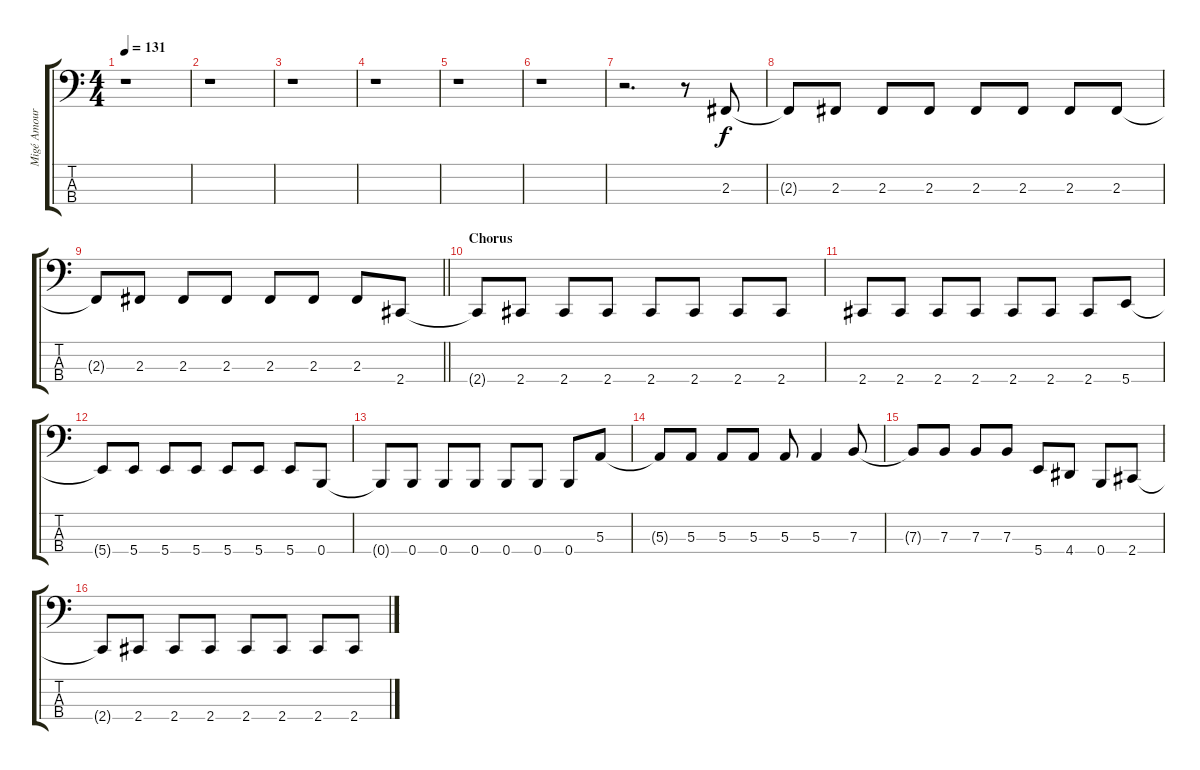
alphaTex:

\track ("Migé Amour (Bass)" "Migé Amour") {instrument electricbassfinger}
\staff {score tabs}
\tuning (D2 A1 E1 B0) {hide}
\ts (4 4)
\tempo 131
\clef f4
\ks c
r.1{dy f} |
r.1 |
r.1 |
r.1 |
r.1 |
r.1 |
r.2{d} r.8 2.3.8 |
2.3{t}.8 2.3.8 2.3.8 2.3.8 2.3.8 2.3.8 2.3.8 2.3.8 |
\barLineRight lightlight
2.3{t}.8 2.3.8 2.3.8 2.3.8 2.3.8 2.3.8 2.3.8 2.4.8 |
\section ("" "Chorus")
2.4{t}.8 2.4.8 2.4.8 2.4.8 2.4.8 2.4.8 2.4.8 2.4.8 |
2.4.8 2.4.8 2.4.8 2.4.8 2.4.8 2.4.8 2.4.8 5.4.8 |
5.4{t}.8 5.4.8 5.4.8 5.4.8 5.4.8 5.4.8 5.4.8 0.4.8 |
0.4{t}.8 0.4.8 0.4.8 0.4.8 0.4.8 0.4.8 0.4.8 5.3.8 |
5.3{t}.8 5.3.8 5.3.8 5.3.8 5.3.8 5.3.4 7.3.8 |
7.3{t}.8 7.3.8 7.3.8 7.3.8 5.4.8 4.4.8 0.4.8 2.4.8 |
2.4{t}.8 2.4.8 2.4.8 2.4.8 2.4.8 2.4.8 2.4.8 2.4.8
